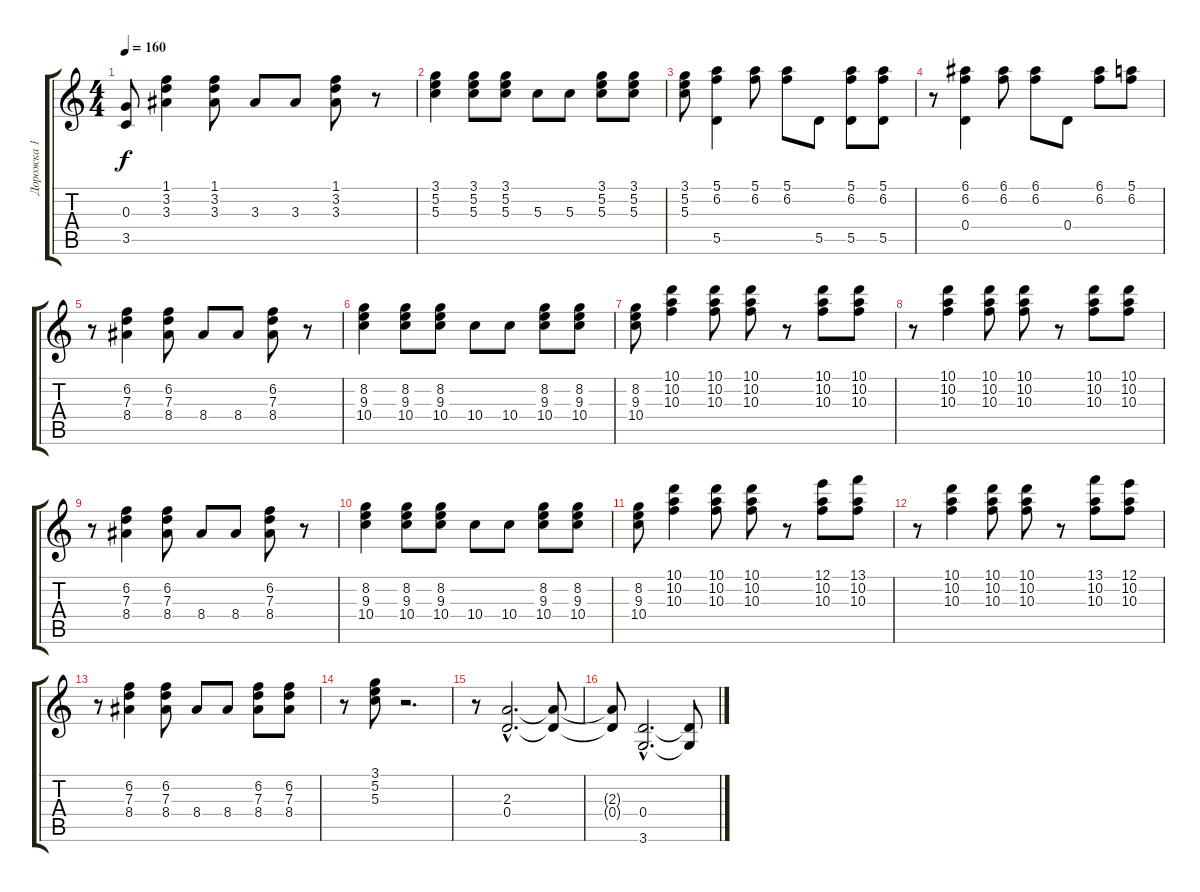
\track ("Дорожка 1" "Дорожка 1") {instrument distortionguitar}
\staff {score tabs}
\tuning (E4 B3 G3 D3 A2 E2) {hide}
\ts (4 4)
\tempo 160
\clef g2
\ks c
(0.3{t} 3.5{t}).8{dy f} (1.1 3.2 3.3).4 (1.1 3.2 3.3).8 3.3.8 3.3.8 (1.1 3.2 3.3).8 r.8 |
(3.1 5.2 5.3).4 (3.1 5.2 5.3).8 (3.1 5.2 5.3).8 5.3.8 5.3.8 (3.1 5.2 5.3).8 (3.1 5.2 5.3).8 |
(3.1 5.2 5.3).8 (5.1 6.2 5.5).4 (5.1 6.2).8 (5.1 6.2).8 5.5.8 (5.1 6.2 5.5).8 (5.1 6.2 5.5).8 |
r.8 (6.1 6.2 0.4).4 (6.1 6.2).8 (6.1 6.2).8 0.4.8 (6.1 6.2).8 (5.1 6.2).8 |
r.8 (6.2 7.3 8.4).4 (6.2 7.3 8.4).8 8.4.8 8.4.8 (6.2 7.3 8.4).8 r.8 |
(8.2 9.3 10.4).4 (8.2 9.3 10.4).8 (8.2 9.3 10.4).8 10.4.8 10.4.8 (8.2 9.3 10.4).8 (8.2 9.3 10.4).8 |
(8.2 9.3 10.4).8 (10.1 10.2 10.3).4 (10.1 10.2 10.3).8 (10.1 10.2 10.3).8 r.8 (10.1 10.2 10.3).8 (10.1 10.2 10.3).8 |
r.8 (10.1 10.2 10.3).4 (10.1 10.2 10.3).8 (10.1 10.2 10.3).8 r.8 (10.1 10.2 10.3).8 (10.1 10.2 10.3).8 |
r.8 (6.2 7.3 8.4).4 (6.2 7.3 8.4).8 8.4.8 8.4.8 (6.2 7.3 8.4).8 r.8 |
(8.2 9.3 10.4).4 (8.2 9.3 10.4).8 (8.2 9.3 10.4).8 10.4.8 10.4.8 (8.2 9.3 10.4).8 (8.2 9.3 10.4).8 |
(8.2 9.3 10.4).8 (10.1 10.2 10.3).4 (10.1 10.2 10.3).8 (10.1 10.2 10.3).8 r.8 (12.1 10.2 10.3).8 (13.1 10.2 10.3).8 |
r.8 (10.1 10.2 10.3).4 (10.1 10.2 10.3).8 (10.1 10.2 10.3).8 r.8 (13.1 10.2 10.3).8 (12.1 10.2 10.3).8 |
r.8 (6.2 7.3 8.4).4 (6.2 7.3 8.4).8 8.4.8 8.4.8 (6.2 7.3 8.4).8 (6.2 7.3 8.4).8 |
r.8 (3.1 5.2 5.3).8 r.2{d} |
r.8 (2.3{hac} 0.4{hac}).2{d} (2.3{t} 0.4{t}).8 |
(2.3{t} 0.4{t}).8 (0.4{hac} 3.6{hac}).2{d} (0.4{t} 3.6{t}).8
